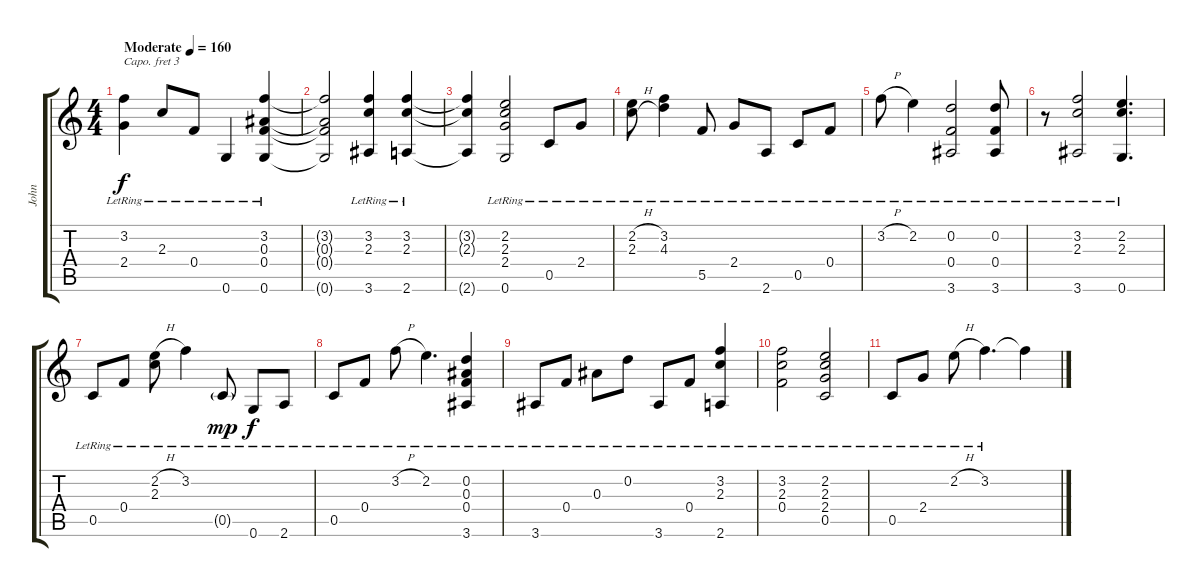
\track ("John" "John") {instrument acousticguitarsteel}
\staff {score tabs}
\capo 3
\tuning (E4 B3 G3 D3 A2 E2) {hide}
\ts (4 4)
\tempo (160 "Moderate")
\clef g2
\ks c
(3.2{lr} 2.4{lr}).4{dy f instrument acousticguitarsteel} 2.3{lr}.8 0.4{lr}.8 0.6{lr}.4 (3.2{lr} 0.3{lr} 0.4{lr} 0.6{lr}).4 |
(3.2{t} 0.3{t} 0.4{t} 0.6{t}).2 (3.2{lr} 2.3{lr} 3.6{lr}).4 (3.2{lr} 2.3{lr} 2.6{lr}).4 |
(3.2{t} 2.3{t} 2.6{t}).4 (2.2{lr} 2.3{lr} 2.4{lr} 0.6{lr}).2 0.5{lr}.8 2.4{lr}.8 |
(2.2{h lr} 2.3{h lr}).8 (3.2{lr} 4.3{lr}).4 5.5{lr}.8 2.4{lr}.8 2.6{lr}.8 0.5{lr}.8 0.4{lr}.8 |
3.2{h lr}.8 2.2{lr}.4 (0.2{lr} 0.4{lr} 3.6{lr}).2 (0.2{lr} 0.4{lr} 3.6{lr}).8 |
r.8 (3.2{lr} 2.3{lr} 3.6{lr}).2 (2.2{lr} 2.3{lr} 0.6{lr}).4{d} |
0.5{lr}.8 0.4{lr}.8 (2.2{h lr} 2.3{lr}).8 3.2{lr}.4 0.5{g lr}.8{dy mp} 0.6{lr}.8{dy f} 2.6{lr}.8 |
0.5{lr}.8 0.4{lr}.8 3.2{h lr}.8 2.2{lr}.4{d} (0.2{lr} 0.3{lr} 0.4{lr} 3.6{lr}).4 |
3.6{lr}.8 0.4{lr}.8 0.3{lr}.8 0.2{lr}.8 3.6{lr}.8 0.4{lr}.8 (3.2{lr} 2.3{lr} 2.6{lr}).4 |
(3.2{lr} 2.3{lr} 0.4{lr}).2 (2.2{lr} 2.3{lr} 2.4{lr} 0.5{lr}).2 |
0.5{lr}.8 2.4{lr}.8 2.2{h lr}.8 3.2{lr}.4{d} 3.2{t}.4
